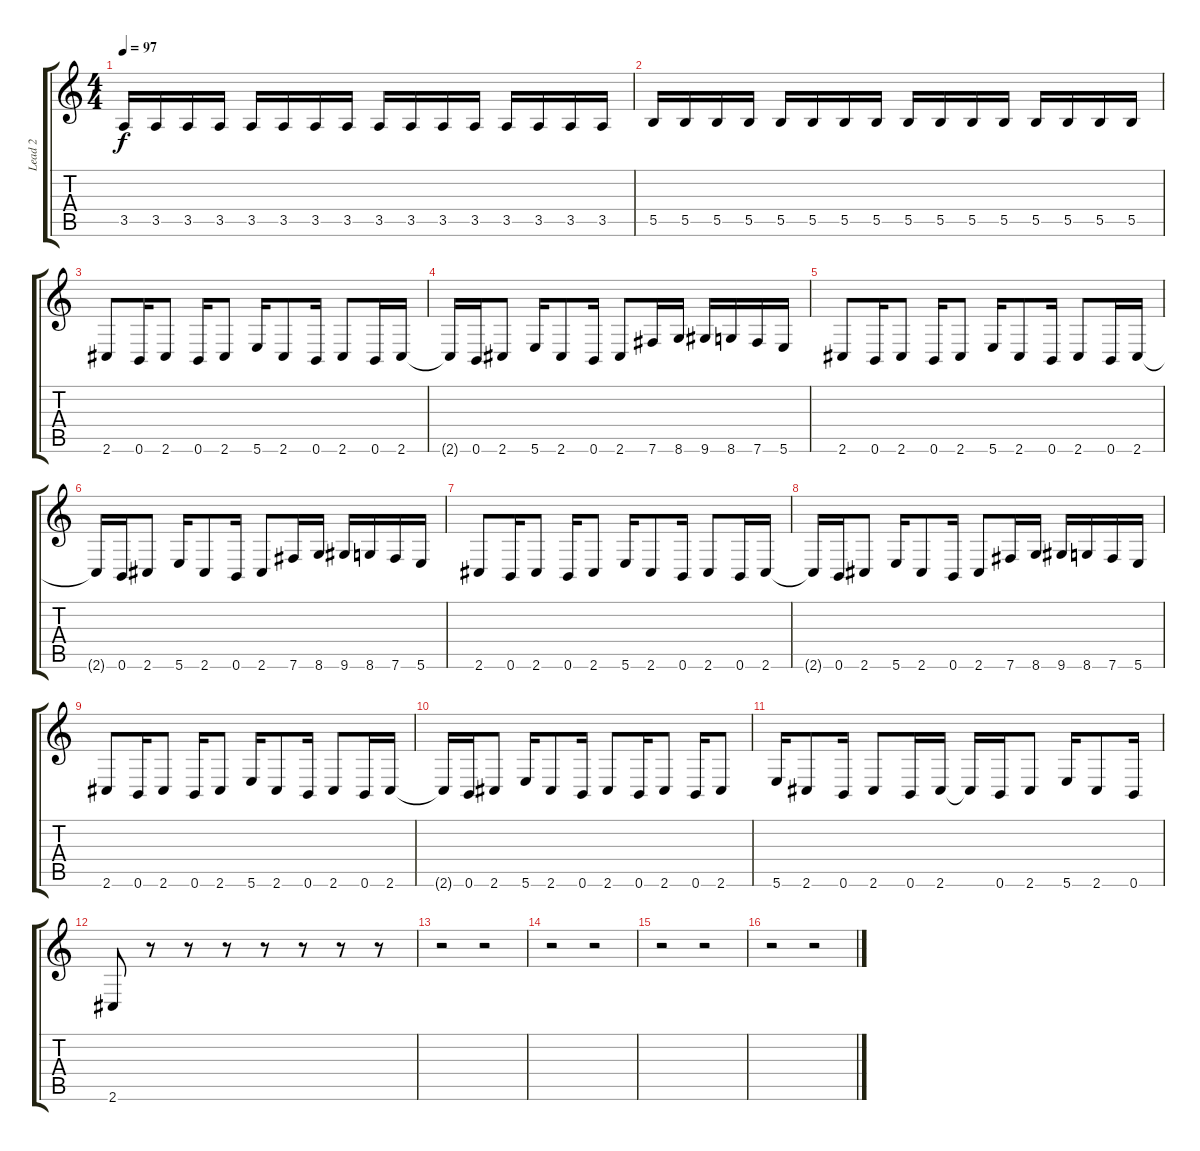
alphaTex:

\track ("Lead 2" "Lead 2") {instrument distortionguitar}
\staff {score tabs}
\tuning (Db4 Ab3 E3 B2 Gb2 B1) {hide}
\ts (4 4)
\tempo 97
\clef g2
\ks c
3.5.16{dy f} 3.5.16 3.5.16 3.5.16 3.5.16 3.5.16 3.5.16 3.5.16 3.5.16 3.5.16 3.5.16 3.5.16 3.5.16 3.5.16 3.5.16 3.5.16 |
\section ("" "")
5.5.16 5.5.16 5.5.16 5.5.16 5.5.16 5.5.16 5.5.16 5.5.16 5.5.16 5.5.16 5.5.16 5.5.16 5.5.16 5.5.16 5.5.16 5.5.16 |
2.6.8 0.6.16 2.6.8 0.6.16 2.6.8 5.6.16 2.6.8 0.6.16 2.6.8 0.6.16 2.6.16 |
2.6{t}.16 0.6.16 2.6.8 5.6.16 2.6.8 0.6.16 2.6.8 7.6.16 8.6.16 9.6.16 8.6.16 7.6.16 5.6.16 |
2.6.8 0.6.16 2.6.8 0.6.16 2.6.8 5.6.16 2.6.8 0.6.16 2.6.8 0.6.16 2.6.16 |
2.6{t}.16 0.6.16 2.6.8 5.6.16 2.6.8 0.6.16 2.6.8 7.6.16 8.6.16 9.6.16 8.6.16 7.6.16 5.6.16 |
2.6.8 0.6.16 2.6.8 0.6.16 2.6.8 5.6.16 2.6.8 0.6.16 2.6.8 0.6.16 2.6.16 |
2.6{t}.16 0.6.16 2.6.8 5.6.16 2.6.8 0.6.16 2.6.8 7.6.16 8.6.16 9.6.16 8.6.16 7.6.16 5.6.16 |
2.6.8 0.6.16 2.6.8 0.6.16 2.6.8 5.6.16 2.6.8 0.6.16 2.6.8 0.6.16 2.6.16 |
\section ("" "")
2.6{t}.16 0.6.16 2.6.8 5.6.16 2.6.8 0.6.16 2.6.8 0.6.16 2.6.8 0.6.16 2.6.8 |
5.6.16 2.6.8 0.6.16 2.6.8 0.6.16 2.6.16 2.6{t}.16 0.6.16 2.6.8 5.6.16 2.6.8 0.6.16 |
2.6.8 r.8 r.8 r.8 r.8 r.8 r.8 r.8 |
r.2 r.2 |
r.2 r.2 |
r.2 r.2 |
r.2 r.2
